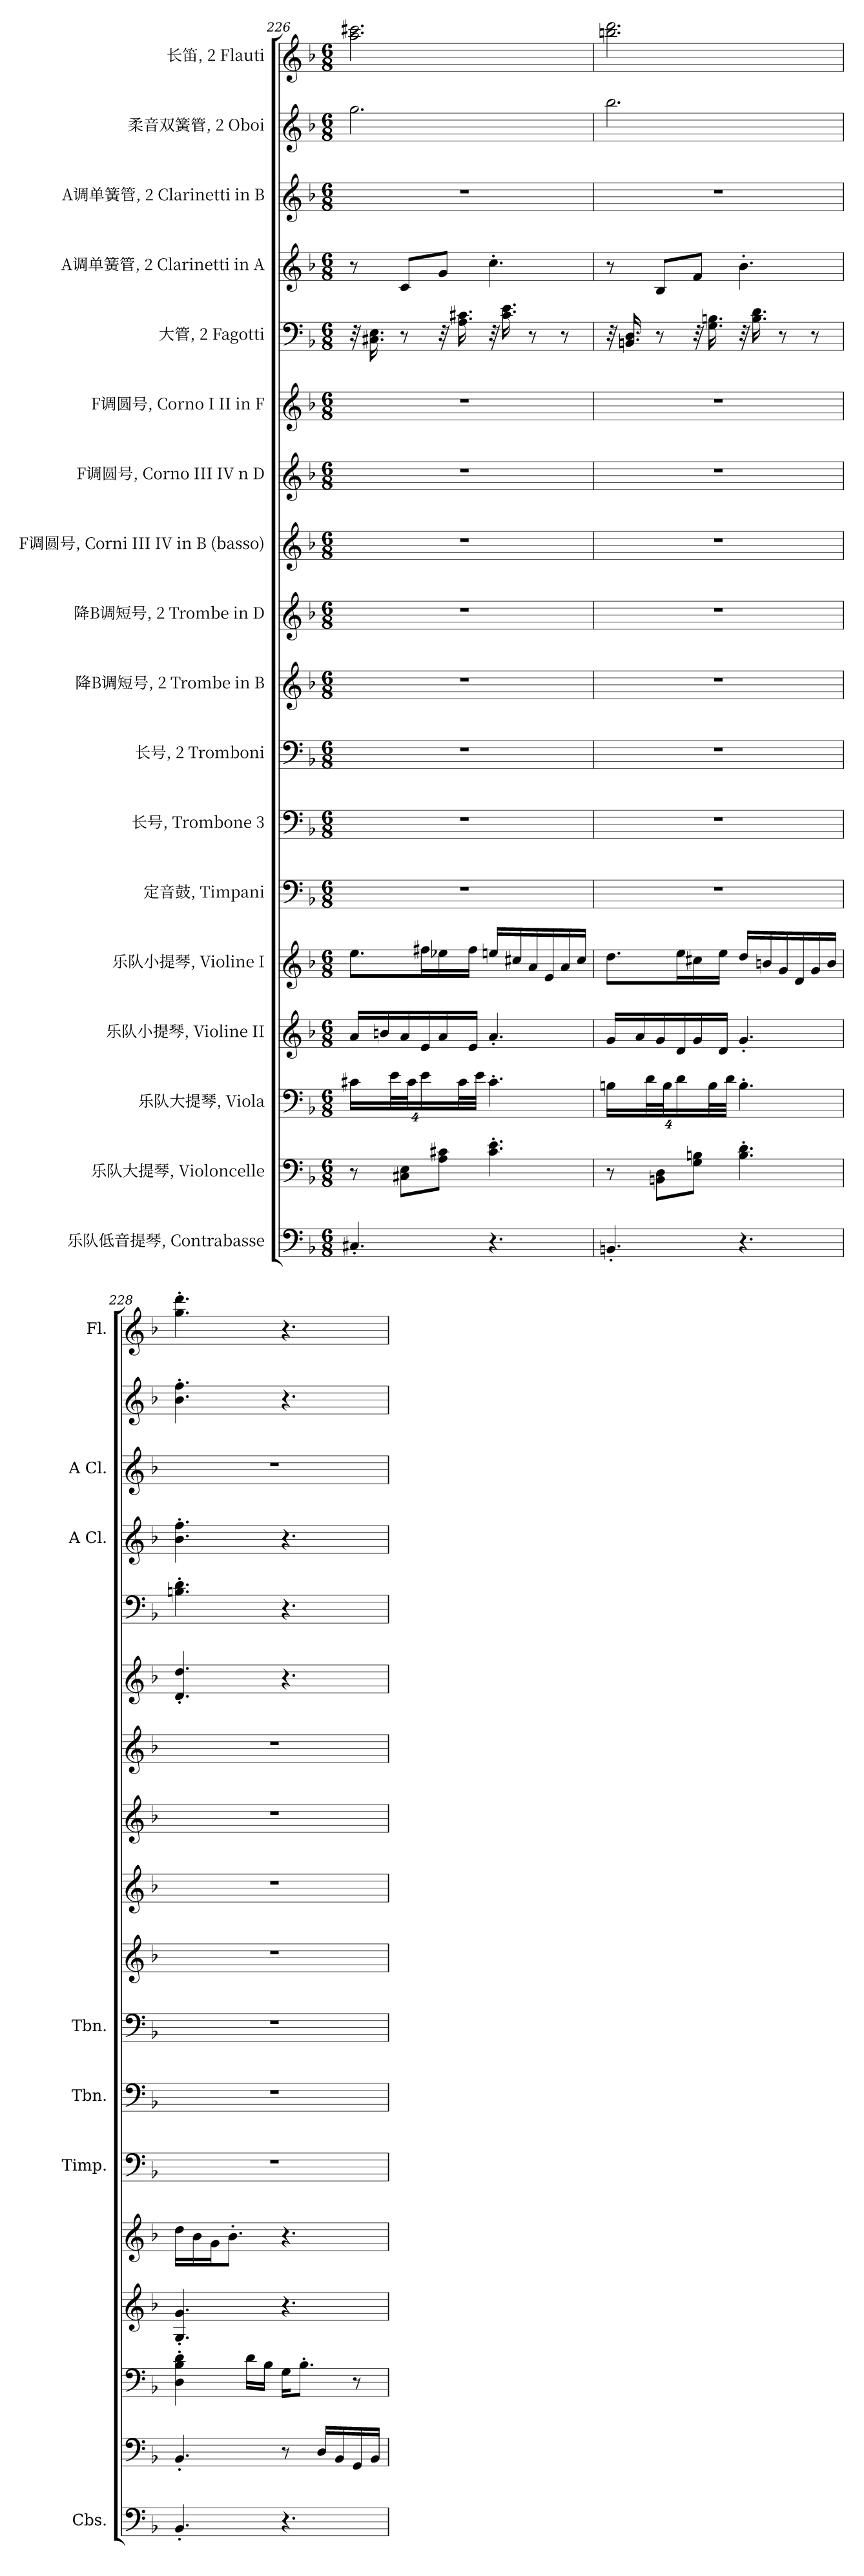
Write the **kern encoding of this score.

**kern	**kern	**kern	**kern	**kern	**kern	**kern	**kern	**kern	**kern	**kern	**kern	**kern	**kern	**kern	**kern	**kern	**kern
*part18	*part17	*part16	*part15	*part14	*part13	*part12	*part11	*part10	*part9	*part8	*part7	*part6	*part5	*part4	*part3	*part2	*part1
*staff18	*staff17	*staff16	*staff15	*staff14	*staff13	*staff12	*staff11	*staff10	*staff9	*staff8	*staff7	*staff6	*staff5	*staff4	*staff3	*staff2	*staff1
*I"乐队低音提琴, Contrabasse	*I"乐队大提琴, Violoncelle	*I"乐队大提琴, Viola	*I"乐队小提琴, Violine II	*I"乐队小提琴, Violine I	*I"定音鼓, Timpani	*I"长号, Trombone 3	*I"长号, 2 Tromboni	*I"降B调短号, 2 Trombe in B	*I"降B调短号, 2 Trombe in D	*I"F调圆号, Corni III IV in B (basso)	*I"F调圆号, Corno III IV n D	*I"F调圆号, Corno I II in F	*I"大管, 2 Fagotti	*I"A调单簧管, 2 Clarinetti in A	*I"A调单簧管, 2 Clarinetti in B	*I"柔音双簧管, 2 Oboi	*I"长笛, 2 Flauti
*I'Cbs.	*	*	*	*	*I'Timp.	*I'Tbn.	*I'Tbn.	*	*	*	*	*	*	*I'A Cl.	*I'A Cl.	*	*I'Fl.
!!LO:PB:g=z
*clefF4	*clefF4	*clefF4	*clefG2	*clefG2	*clefF4	*clefF4	*clefF4	*clefG2	*clefG2	*clefG2	*clefG2	*clefG2	*clefF4	*clefG2	*clefG2	*clefG2	*clefG2
*ITrd7c12	*	*	*	*	*	*	*	*ITrd1c2	*ITrd1c2	*ITrd4c7	*ITrd4c7	*ITrd4c7	*	*ITrd2c3	*ITrd2c3	*ITrd2c3	*
*k[b-]	*k[b-]	*k[b-]	*k[b-]	*k[b-]	*k[b-]	*k[b-]	*k[b-]	*k[b-e-a-]	*k[b-e-a-]	*k[b-e-]	*k[b-e-]	*k[b-e-]	*k[b-]	*k[f#c#]	*k[f#c#]	*k[f#c#]	*k[b-]
*M6/8	*M6/8	*M6/8	*M6/8	*M6/8	*M6/8	*M6/8	*M6/8	*M6/8	*M6/8	*M6/8	*M6/8	*M6/8	*M6/8	*M6/8	*M6/8	*M6/8	*M6/8
*MM91	*MM91	*MM91	*MM91	*MM91	*MM91	*MM91	*MM91	*MM91	*MM91	*MM91	*MM91	*MM91	*MM91	*MM91	*MM91	*MM91	*MM91
*	*	*Xbrackettup	*	*	*	*	*	*	*	*	*	*	*	*	*	*	*
=226	=226	=226	=226	=226	=226	=226	=226	=226	=226	=226	=226	=226	=226	=226	=226	=226	=226
4.CC#X'/	8r	32%3c#X\L	16a/LL	8.ee\L	2.r	2.r	2.r	2.r	2.r	2.r	2.r	2.r	32r	8r	2.r	2.ee\	2.aa\ 2.ccc#X\
.	.	.	.	.	.	.	.	.	.	.	.	.	16.C#X\ 16.E\	.	.	.	.
.	.	.	16bn/	.	.	.	.	.	.	.	.	.	.	.	.	.	.
.	.	64%3e\L	.	.	.	.	.	.	.	.	.	.	.	.	.	.	.
.	8C#X\ 8E\L	.	16a/	.	.	.	.	.	.	.	.	.	8r	8A/L	.	.	.
.	.	64%3c#\J	.	.	.	.	.	.	.	.	.	.	.	.	.	.	.
.	.	32%3e\	16e/	16ff#X\L	.	.	.	.	.	.	.	.	.	.	.	.	.
.	8A\ 8c#X\J	.	16a/	16ee-X\	.	.	.	.	.	.	.	.	32r	8e/J	.	.	.
.	.	64%3c#\L	.	.	.	.	.	.	.	.	.	.	16.A\ 16.c#X\	.	.	.	.
.	.	.	16e/JJ	16ff#\JJ	.	.	.	.	.	.	.	.	.	.	.	.	.
.	.	64%3e\JJ	.	.	.	.	.	.	.	.	.	.	.	.	.	.	.
4.r	4.c#\' 4.e\'	4.c#'\	4.a'/	16een/LL	.	.	.	.	.	.	.	.	32r	4.a'\	.	.	.
.	.	.	.	.	.	.	.	.	.	.	.	.	16.c#\ 16.e\	.	.	.	.
.	.	.	.	16cc#X/	.	.	.	.	.	.	.	.	.	.	.	.	.
.	.	.	.	16a/	.	.	.	.	.	.	.	.	8r	.	.	.	.
.	.	.	.	16e/	.	.	.	.	.	.	.	.	.	.	.	.	.
.	.	.	.	16a/	.	.	.	.	.	.	.	.	8r	.	.	.	.
.	.	.	.	16cc#/JJ	.	.	.	.	.	.	.	.	.	.	.	.	.
=227	=227	=227	=227	=227	=227	=227	=227	=227	=227	=227	=227	=227	=227	=227	=227	=227	=227
*	*	*	*	*	*	*	*	*	*	*	*	*	*	*	*	*	*MM91
4.BBBn'/	8r	32%3Bn\L	16g/LL	8.dd\L	2.r	2.r	2.r	2.r	2.r	2.r	2.r	2.r	32r	8r	2.r	2.gg\	2.bbn\ 2.ddd\
.	.	.	.	.	.	.	.	.	.	.	.	.	16.BBn/ 16.D/	.	.	.	.
.	.	.	16a/	.	.	.	.	.	.	.	.	.	.	.	.	.	.
.	.	64%3d\L	.	.	.	.	.	.	.	.	.	.	.	.	.	.	.
.	8BBn\ 8D\L	.	16g/	.	.	.	.	.	.	.	.	.	8r	8G/L	.	.	.
.	.	64%3B\J	.	.	.	.	.	.	.	.	.	.	.	.	.	.	.
.	.	32%3d\	16d/	16ee\L	.	.	.	.	.	.	.	.	.	.	.	.	.
.	8G\ 8Bn\J	.	16g/	16cc#X\	.	.	.	.	.	.	.	.	32r	8d/J	.	.	.
.	.	64%3B\L	.	.	.	.	.	.	.	.	.	.	16.G\ 16.Bn\	.	.	.	.
.	.	.	16d/JJ	16ee\JJ	.	.	.	.	.	.	.	.	.	.	.	.	.
.	.	64%3d\JJ	.	.	.	.	.	.	.	.	.	.	.	.	.	.	.
4.r	4.B\' 4.d\'	4.B'\	4.g'/	16dd/LL	.	.	.	.	.	.	.	.	32r	4.g'\	.	.	.
.	.	.	.	.	.	.	.	.	.	.	.	.	16.B\ 16.d\	.	.	.	.
.	.	.	.	16bn/	.	.	.	.	.	.	.	.	.	.	.	.	.
.	.	.	.	16g/	.	.	.	.	.	.	.	.	8r	.	.	.	.
.	.	.	.	16d/	.	.	.	.	.	.	.	.	.	.	.	.	.
.	.	.	.	16g/	.	.	.	.	.	.	.	.	8r	.	.	.	.
.	.	.	.	16b/JJ	.	.	.	.	.	.	.	.	.	.	.	.	.
!!LO:PB:g=z
=228	=228	=228	=228	=228	=228	=228	=228	=228	=228	=228	=228	=228	=228	=228	=228	=228	=228
*	*	*	*	*	*	*	*	*	*	*	*	*	*	*	*	*	*MM88
4.BBB-'/	4.BB-'/	4D\' 4B-\' 4d\'	4.G/' 4.g/'	16dd\LL	2.r	2.r	2.r	2.r	2.r	2.r	2.r	4.G/' 4.g/'	4.Bn\' 4.d\'	4.g\' 4.dd\'	2.r	4.g\' 4.dd\'	4.gg\' 4.ddd\'
.	.	.	.	16b-\	.	.	.	.	.	.	.	.	.	.	.	.	.
.	.	.	.	16g\J	.	.	.	.	.	.	.	.	.	.	.	.	.
.	.	.	.	8.b-'\J	.	.	.	.	.	.	.	.	.	.	.	.	.
.	.	16d\LL	.	.	.	.	.	.	.	.	.	.	.	.	.	.	.
.	.	16B-\JJ	.	.	.	.	.	.	.	.	.	.	.	.	.	.	.
*	*	*	*	*	*	*	*	*	*	*	*	*	*	*	*	*	*MM92
4.r	8r	16G\KL	4.r	4.r	.	.	.	.	.	.	.	4.r	4.r	4.r	.	4.r	4.r
.	.	8.B-'\J	.	.	.	.	.	.	.	.	.	.	.	.	.	.	.
.	16D/LL	.	.	.	.	.	.	.	.	.	.	.	.	.	.	.	.
.	16BB-/	.	.	.	.	.	.	.	.	.	.	.	.	.	.	.	.
.	16GG/	8r	.	.	.	.	.	.	.	.	.	.	.	.	.	.	.
.	16BB-/JJ	.	.	.	.	.	.	.	.	.	.	.	.	.	.	.	.
=	=	=	=	=	=	=	=	=	=	=	=	=	=	=	=	=	=
*-	*-	*-	*-	*-	*-	*-	*-	*-	*-	*-	*-	*-	*-	*-	*-	*-	*-
